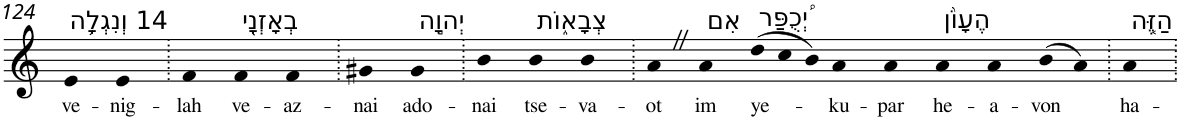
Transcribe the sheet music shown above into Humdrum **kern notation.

**kern	**text
*part1	*part1
*staff1	*staff1
*I"Piano	*
*I'Pno	*
!!LO:PB:g=z
*clefG2	*
*k[]	*
=124	=124
!LO:TX:a:t=14 וְנִגְלָ֥ה	!
!	!LO:LY:b
4e	ve-
!	!LO:LY:b
4e	-nig-
=125.	=125.
!	!LO:LY:b
4f	-lah
!LO:TX:a:t=בְאָזְנָ֖י	!
!	!LO:LY:b
4f	ve-
!	!LO:LY:b
4f	-az-
=126.	=126.
!	!LO:LY:b
4g#X	-nai
!LO:TX:a:t=יְהוָ֣ה	!
!	!LO:LY:b
4g#	ado-
=127.	=127.
!	!LO:LY:b
4b	-nai
!LO:TX:a:t=צְבָא֑וֹת	!
!	!LO:LY:b
4b	tse-
!	!LO:LY:b
4b	-va-
=128.	=128.
!	!LO:LY:b
4aZ	-ot
!LO:TX:a:t=אִם	!
!	!LO:LY:b
4a	im
!LO:TX:a:t=יְ֠כֻפַּר	!
!	!LO:LY:b
(12dd	ye-
12cc	.
12b)	.
!	!LO:LY:b
4a	-ku-
!	!LO:LY:b
4a	-par
!LO:TX:a:t=הֶעָוֺ֨ן	!
!	!LO:LY:b
4a	he-
!	!LO:LY:b
4a	-a-
!	!LO:LY:b
(8b	-von
8a)	.
=129.	=129.
!LO:TX:a:t=הַזֶּ֤ה	!
!	!LO:LY:b
4a	ha-
=.	=.
*-	*-
